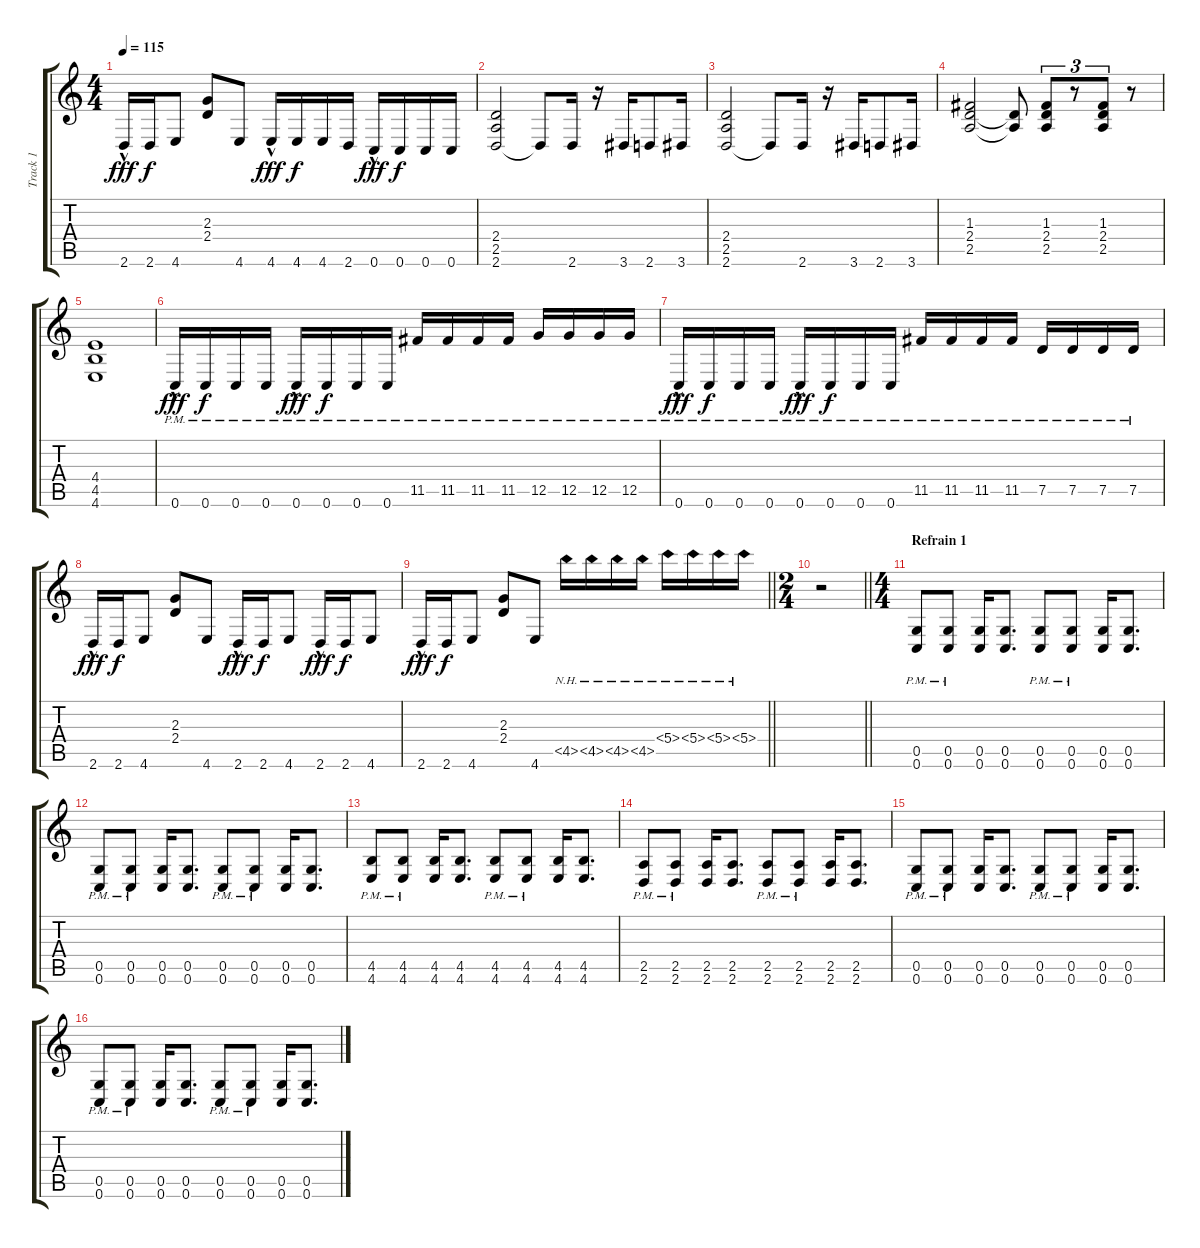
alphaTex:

\track ("Track 1" "Track 1") {instrument distortionguitar}
\staff {score tabs}
\tuning (D4 A3 F3 C3 G2 C2) {hide}
\ts (4 4)
\tempo 115
\clef g2
\ks c
2.6{hac}.16{dy fff} 2.6.16{dy f} 4.6.8 (2.3 2.4).8 4.6.8 4.6{hac}.16{dy fff} 4.6.16{dy f} 4.6.16 2.6.16 0.6{hac}.16{dy fff} 0.6.16{dy f} 0.6.16 0.6.16 |
(2.4 2.5 2.6).2 2.6{t}.8 2.6.16 r.16 3.6.16 2.6.8 3.6.16 |
(2.4 2.5 2.6).2 2.6{t}.8 2.6.16 r.16 3.6.16 2.6.8 3.6.16 |
(1.3 2.4 2.5).2 (2.4{t} 2.5{t}).8 (1.3 2.4 2.5).8{tu (3 2)} r.8{tu (3 2)} (1.3 2.4 2.5).8{tu (3 2)} r.8 |
(4.4 4.5 4.6).1 |
0.6{hac pm}.16{dy fff} 0.6{pm}.16{dy f} 0.6{pm}.16 0.6{pm}.16 0.6{hac pm}.16{dy fff} 0.6{pm}.16{dy f} 0.6{pm}.16 0.6{pm}.16 11.5{pm}.16 11.5{pm}.16 11.5{pm}.16 11.5{pm}.16 12.5{pm}.16 12.5{pm}.16 12.5{pm}.16 12.5{pm}.16 |
0.6{hac pm}.16{dy fff} 0.6{pm}.16{dy f} 0.6{pm}.16 0.6{pm}.16 0.6{hac pm}.16{dy fff} 0.6{pm}.16{dy f} 0.6{pm}.16 0.6{pm}.16 11.5{pm}.16 11.5{pm}.16 11.5{pm}.16 11.5{pm}.16 7.5{pm}.16 7.5{pm}.16 7.5{pm}.16 7.5{pm}.16 |
2.6{hac}.16{dy fff} 2.6.16{dy f} 4.6.8 (2.3 2.4).8 4.6.8 2.6{hac}.16{dy fff} 2.6.16{dy f} 4.6.8 2.6{hac}.16{dy fff} 2.6.16{dy f} 4.6.8 |
\barLineRight lightlight
2.6{hac}.16{dy fff} 2.6.16{dy f} 4.6.8 (2.3 2.4).8 4.6.8 4.5{nh}.16 4.5{nh}.16 4.5{nh}.16 4.5{nh}.16 5.4{nh}.16 5.4{nh}.16 5.4{nh}.16 5.4{nh}.16 |
\ts (2 4)
\barLineRight lightlight
r.2 |
\ts (4 4)
\section ("" "Refrain 1")
(0.5{pm} 0.6{pm}).8 (0.5{pm} 0.6{pm}).8 (0.5 0.6).16 (0.5 0.6).8{d} (0.5{pm} 0.6{pm}).8 (0.5{pm} 0.6{pm}).8 (0.5 0.6).16 (0.5 0.6).8{d} |
(0.5{pm} 0.6{pm}).8 (0.5{pm} 0.6{pm}).8 (0.5 0.6).16 (0.5 0.6).8{d} (0.5{pm} 0.6{pm}).8 (0.5{pm} 0.6{pm}).8 (0.5 0.6).16 (0.5 0.6).8{d} |
(4.5{pm} 4.6{pm}).8 (4.5{pm} 4.6{pm}).8 (4.5 4.6).16 (4.5 4.6).8{d} (4.5{pm} 4.6{pm}).8 (4.5{pm} 4.6{pm}).8 (4.5 4.6).16 (4.5 4.6).8{d} |
(2.5{pm} 2.6{pm}).8 (2.5{pm} 2.6{pm}).8 (2.5 2.6).16 (2.5 2.6).8{d} (2.5{pm} 2.6{pm}).8 (2.5{pm} 2.6{pm}).8 (2.5 2.6).16 (2.5 2.6).8{d} |
(0.5{pm} 0.6{pm}).8 (0.5{pm} 0.6{pm}).8 (0.5 0.6).16 (0.5 0.6).8{d} (0.5{pm} 0.6{pm}).8 (0.5{pm} 0.6{pm}).8 (0.5 0.6).16 (0.5 0.6).8{d} |
(0.5{pm} 0.6{pm}).8 (0.5{pm} 0.6{pm}).8 (0.5 0.6).16 (0.5 0.6).8{d} (0.5{pm} 0.6{pm}).8 (0.5{pm} 0.6{pm}).8 (0.5 0.6).16 (0.5 0.6).8{d}
